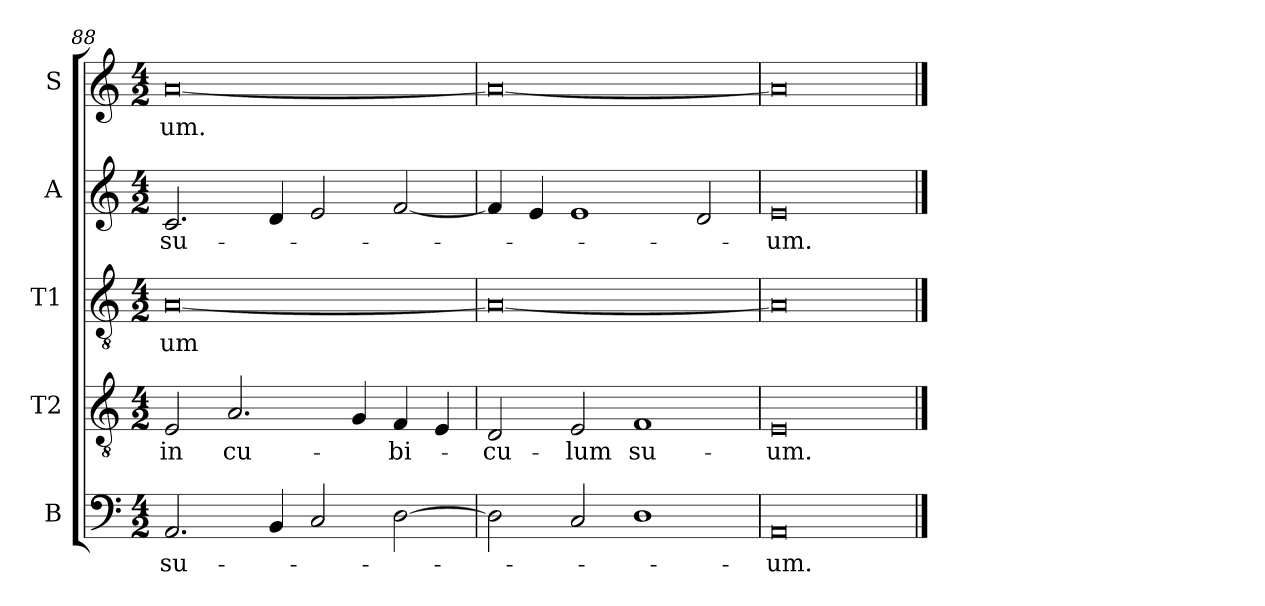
**kern	**text	**kern	**text	**kern	**text	**kern	**text	**kern	**text
*part5	*part5	*part4	*part4	*part3	*part3	*part2	*part2	*part1	*part1
*staff5	*staff5	*staff4	*staff4	*staff3	*staff3	*staff2	*staff2	*staff1	*staff1
*I"B	*	*I"T2	*	*I"T1	*	*I"A	*	*I"S	*
*clefF4	*	*clefGv2	*	*clefGv2	*	*clefG2	*	*clefG2	*
*M4/2	*	*M4/2	*	*M4/2	*	*M4/2	*	*M4/2	*
=88	=88	=88	=88	=88	=88	=88	=88	=88	=88
!	!LO:LY:b:cj	!	!LO:LY:b:cj	!	!LO:LY:b:cj	!	!LO:LY:b:cj	!	!LO:LY:b:cj
2.AA/	su-	2E/	in	[<0A	-um	2.c/	su-	[<0a	um.
!	!	!	!LO:LY:b:cj	!	!	!	!	!	!
.	.	2.A/	cu-	.	.	.	.	.	.
4BB/	.	.	.	.	.	4d/	.	.	.
2C/	.	.	.	.	.	2e/	.	.	.
.	.	4G/	.	.	.	.	.	.	.
!	!	!	!LO:LY:b:cj	!	!	!	!	!	!
[>2D\	.	4F/	-bi-	.	.	[<2f/	.	.	.
.	.	4E/	.	.	.	.	.	.	.
=89	=89	=89	=89	=89	=89	=89	=89	=89	=89
!	!	!	!LO:LY:b:cj	!	!	!	!	!	!
2D\]	.	2D/	-cu-	0A_<	.	4f/]	.	0a_<	.
.	.	.	.	.	.	4e/	.	.	.
!	!	!	!LO:LY:b:cj	!	!	!	!	!	!
2C/	.	2E/	-lum	.	.	1e	.	.	.
!	!	!	!LO:LY:b:cj	!	!	!	!	!	!
1D	.	1F	su-	.	.	.	.	.	.
.	.	.	.	.	.	2d/	.	.	.
=90	=90	=90	=90	=90	=90	=90	=90	=90	=90
!	!LO:LY:b:cj	!	!LO:LY:b:cj	!	!	!	!LO:LY:b:cj	!	!
0AA	-um.	0E	-um.	0A]	.	0e	-um.	0a]	.
==	==	==	==	==	==	==	==	==	==
*-	*-	*-	*-	*-	*-	*-	*-	*-	*-
